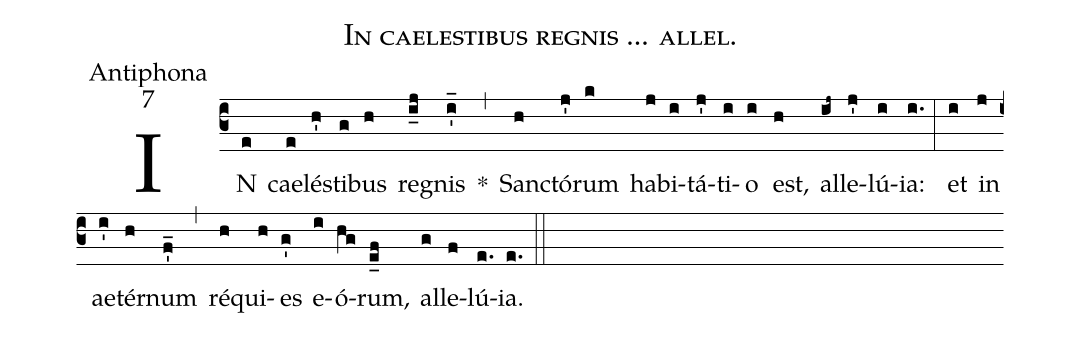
name:In caelestibus regnis ... allel.;
office-part:Antiphona;
mode:7;
%%
(c3) IN(e) cae(e)lé(h')sti(g)bus(h) re(i_j)gnis(i'_) *(,) San(h)ctó(j')rum(k) ha(j)bi(i)tá(j')ti(i)o(i) est,(h) al(ij~)le(j')lú(i)ia:(i.) (:) et(i) in(j) ae(i')tér(h)num(f'_) (,) ré(h)qui(h)es(g') e(i)ó(hg)rum,(e_f) al(g)le(f)lú(e.)ia.(e.) (::)
